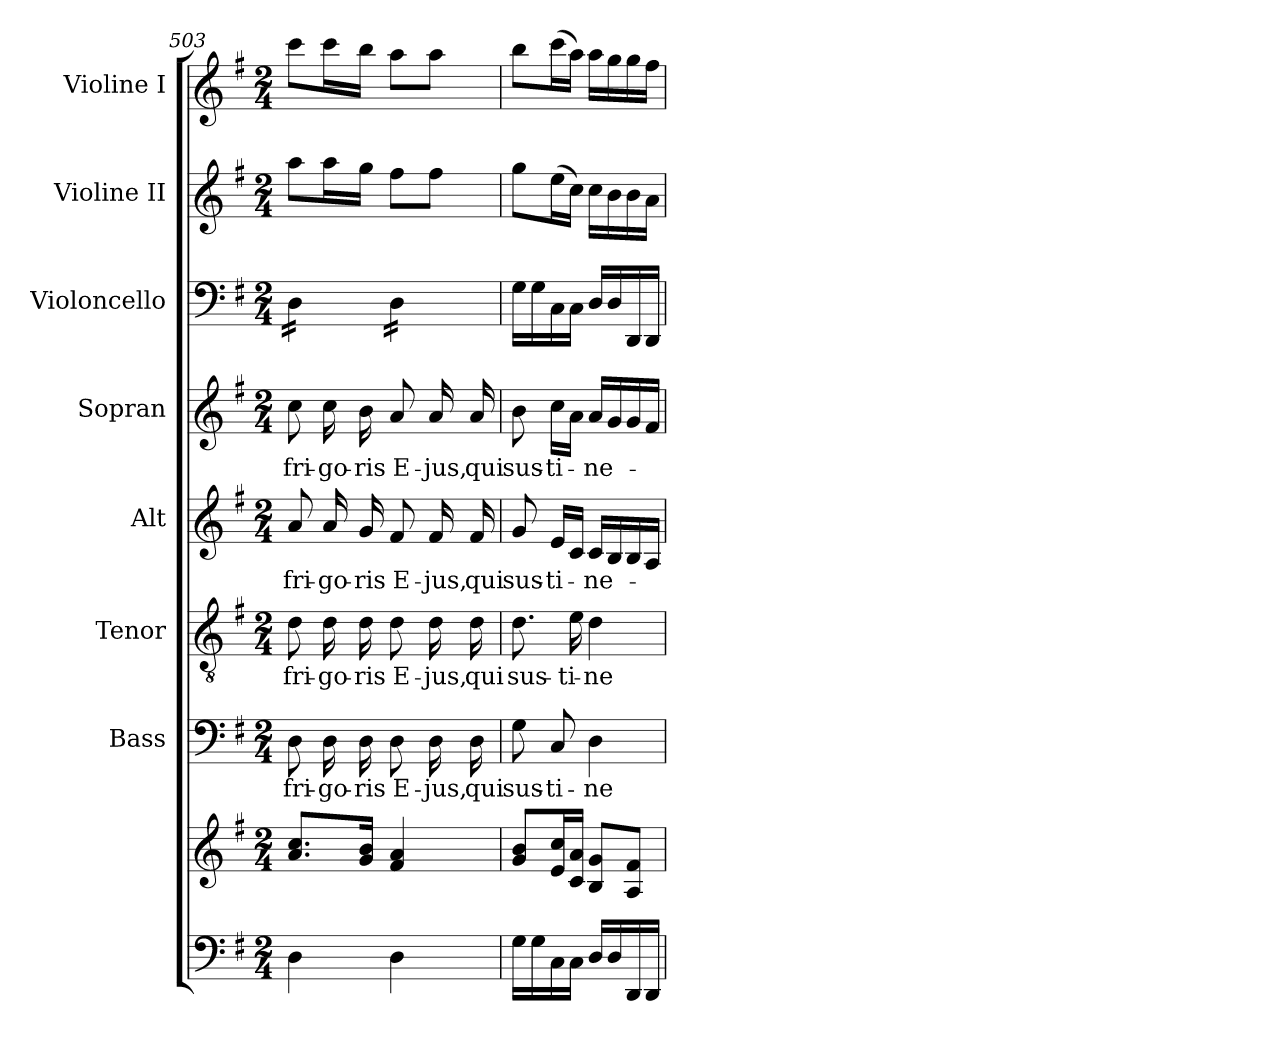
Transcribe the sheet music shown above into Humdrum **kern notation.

**kern	**kern	**kern	**text	**kern	**text	**kern	**text	**kern	**text	**kern	**kern	**kern
*part8	*part8	*part7	*part7	*part6	*part6	*part5	*part5	*part4	*part4	*part3	*part2	*part1
*staff9	*staff8	*staff7	*staff7	*staff6	*staff6	*staff5	*staff5	*staff4	*staff4	*staff3	*staff2	*staff1
*	*	*I"Bass	*	*I"Tenor	*	*I"Alt	*	*I"Sopran	*	*I"Violoncello	*I"Violine II	*I"Violine I
*	*	*I'B.	*	*I'T.	*	*I'A.	*	*I'S.	*	*I'Vc.	*I'Vl. II	*I'Vl. I
!!LO:PB:g=z
*clefF4	*clefG2	*clefF4	*	*clefGv2	*	*clefG2	*	*clefG2	*	*clefF4	*clefG2	*clefG2
*	*	*	*	*	*	*	*	*	*	*ITrd7c12	*	*
*k[f#]	*k[f#]	*k[f#]	*	*k[f#]	*	*k[f#]	*	*k[f#]	*	*k[f#]	*k[f#]	*k[f#]
*G:	*G:	*G:	*	*G:	*	*G:	*	*G:	*	*G:	*G:	*G:
*M2/4	*M2/4	*M2/4	*	*M2/4	*	*M2/4	*	*M2/4	*	*M2/4	*M2/4	*M2/4
=503	=503	=503	=503	=503	=503	=503	=503	=503	=503	=503	=503	=503
!	!	!	!LO:LY:b	!	!LO:LY:b	!	!LO:LY:b	!	!LO:LY:b	!	!	!
*	*	*	*	*	*	*	*	*	*	*tremolo	*	*
4D\	8.a/ 8.cc/L	8D\	fri-	8d\	fri-	8a/	fri-	8cc\	fri-	16DD\LL	8aa\L	8ccc\L
.	.	.	.	.	.	.	.	.	.	16DD\	.	.
!	!	!	!LO:LY:b	!	!LO:LY:b	!	!LO:LY:b	!	!LO:LY:b	!	!	!
.	.	16D\	-go-	16d\	-go-	16a/	-go-	16cc\	-go-	16DD\	16aa\L	16ccc\L
!	!	!	!LO:LY:b	!	!LO:LY:b	!	!LO:LY:b	!	!LO:LY:b	!	!	!
.	16g/ 16b/Jk	16D\	-ris	16d\	-ris	16g/	-ris	16b\	-ris	16DD\JJ	16gg\JJ	16bb\JJ
!	!	!	!LO:LY:b	!	!LO:LY:b	!	!LO:LY:b	!	!LO:LY:b	!	!	!
4D\	4f#/ 4a/	8D\	E-	8d\	E-	8f#/	E-	8a/	E-	16DD\LL	8ff#\L	8aa\L
.	.	.	.	.	.	.	.	.	.	16DD\	.	.
!	!	!	!LO:LY:b	!	!LO:LY:b	!	!LO:LY:b	!	!LO:LY:b	!	!	!
.	.	16D\	-jus,	16d\	-jus,	16f#/	-jus,	16a/	-jus,	16DD\	8ff#\J	8aa\J
!	!	!	!LO:LY:b	!	!LO:LY:b	!	!LO:LY:b	!	!LO:LY:b	!	!	!
.	.	16D\	qui	16d\	qui	16f#/	qui	16a/	qui	16DD\JJ	.	.
*	*	*	*	*	*	*	*	*	*	*Xtremolo	*	*
=504	=504	=504	=504	=504	=504	=504	=504	=504	=504	=504	=504	=504
!	!	!	!LO:LY:b	!	!LO:LY:b	!	!LO:LY:b	!	!LO:LY:b	!	!	!
16G\LL	8g/ 8b/L	8G\	sus-	8.d\	sus-	8g/	sus-	8b\	sus-	16GG\LL	8gg\L	8bb\L
16G\	.	.	.	.	.	.	.	.	.	16GG\	.	.
!	!	!	!LO:LY:b	!	!	!	!LO:LY:b	!	!LO:LY:b	!	!	!
16C\	16e/ 16cc/L	8C/	-ti-	.	.	16e/LL	-ti-	16cc\LL	-ti-	16CC\	(>16ee\L	(>16ccc\L
!	!	!	!	!	!LO:LY:b	!	!	!	!	!	!	!
16C\JJ	16c/ 16a/JJ	.	.	16e\	-ti-	16c/JJ	.	16a\JJ	.	16CC\JJ	16cc\JJ)	16aa\JJ)
!	!	!	!LO:LY:b	!	!LO:LY:b	!	!LO:LY:b	!	!LO:LY:b	!	!	!
16D/LL	8B/ 8g/L	4D\	-ne-	4d\	-ne-	16c/LL	-ne-	16a/LL	-ne-	16DD/LL	16cc\LL	16aa\LL
16D/	.	.	.	.	.	16B/	.	16g/	.	16DD/	16b\	16gg\
16DD/	8A/ 8f#/J	.	.	.	.	16B/	.	16g/	.	16DDD/	16b\	16gg\
16DD/JJ	.	.	.	.	.	16A/JJ	.	16f#/JJ	.	16DDD/JJ	16a\JJ	16ff#\JJ
=	=	=	=	=	=	=	=	=	=	=	=	=
*-	*-	*-	*-	*-	*-	*-	*-	*-	*-	*-	*-	*-
